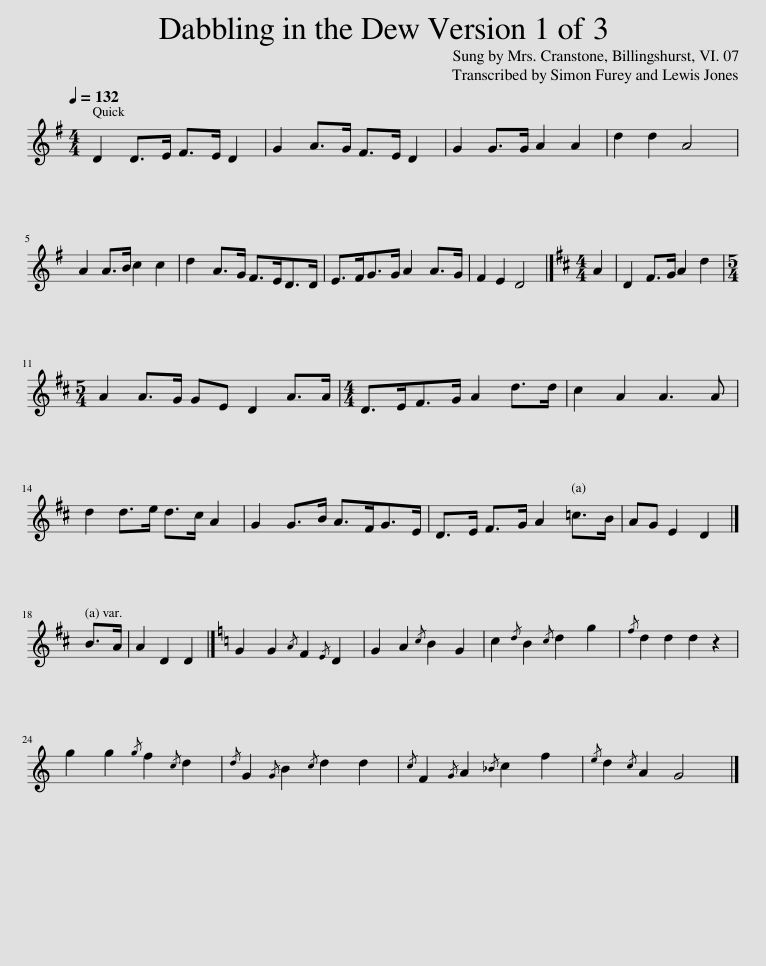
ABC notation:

X:1
L:1/8
Q:1/4=132
M:4/4
I:linebreak $
K:G
V:1 treble
V:1
 D2 D>E F>E D2 | G2 A>G F>E D2 | G2 G>G A2 A2 | d2 d2 A4 |$ A2 A>B c2 c2 | %5
 d2 A>G F>ED>D | E>FG>G A2 A>G | F2 E2 D4 |][K:D][M:4/4] A2 | D2 F>G A2 d2 |$ %10
[M:5/4] A2 A>G GE D2 A>A |[M:4/4] D>EF>G A2 d>d | c2 A2 A3 A |$ d2 d>e d>c A2 | G2 G>B A>FG>E | %15
 D>E F>G A2 =c>B | AG E2 D2 |]$ B>A | A2 D2 D2 |][K:C] G2 G2{/A} F2{/E} D2 | %20
 G2 A2{/c} B2 G2 | c2{/d} B2{/c} d2 g2 |{/f} d2 d2 d2 z2 |$ g2 g2{/g} f2{/c} d2 |{/d} G2{/G} B2{/c} d2 d2 | %25
{/c} F2{/G} A2{/_B} c2 f2 |{/e} d2{/c} A2 G4 |] %27
